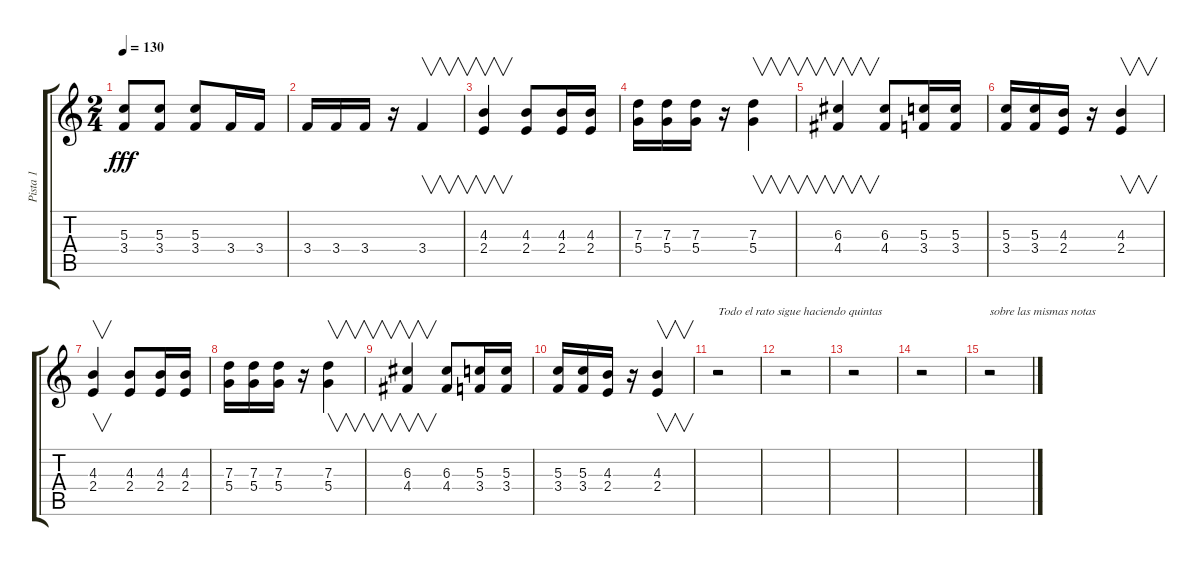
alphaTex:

\track ("Pista 1" "Pista 1") {instrument distortionguitar}
\staff {score tabs}
\tuning (E4 B3 G3 D3 A2 E2) {hide}
\ts (2 4)
\tempo 130
\clef g2
\ks c
(5.3 3.4).8{dy fff} (5.3 3.4).8 (5.3 3.4).8 3.4.16 3.4.16 |
3.4.16 3.4.16 3.4.16 r.16 3.4.4{v} |
(4.3 2.4).4{v} (4.3 2.4).8 (4.3 2.4).16 (4.3 2.4).16 |
(7.3 5.4).16 (7.3 5.4).16 (7.3 5.4).16 r.16 (7.3 5.4).4{v} |
(6.3 4.4).4{v} (6.3 4.4).8 (5.3 3.4).16 (5.3 3.4).16 |
(5.3 3.4).16 (5.3 3.4).16 (4.3 2.4).16 r.16 (4.3 2.4).4{v} |
(4.3 2.4).4{v} (4.3 2.4).8 (4.3 2.4).16 (4.3 2.4).16 |
(7.3 5.4).16 (7.3 5.4).16 (7.3 5.4).16 r.16 (7.3 5.4).4{v} |
(6.3 4.4).4{v} (6.3 4.4).8 (5.3 3.4).16 (5.3 3.4).16 |
(5.3 3.4).16 (5.3 3.4).16 (4.3 2.4).16 r.16 (4.3 2.4).4{v} |
r.2{txt "Todo el rato sigue haciendo quintas"} |
r.2 |
r.2 |
r.2 |
r.2{txt "sobre las mismas notas"}
